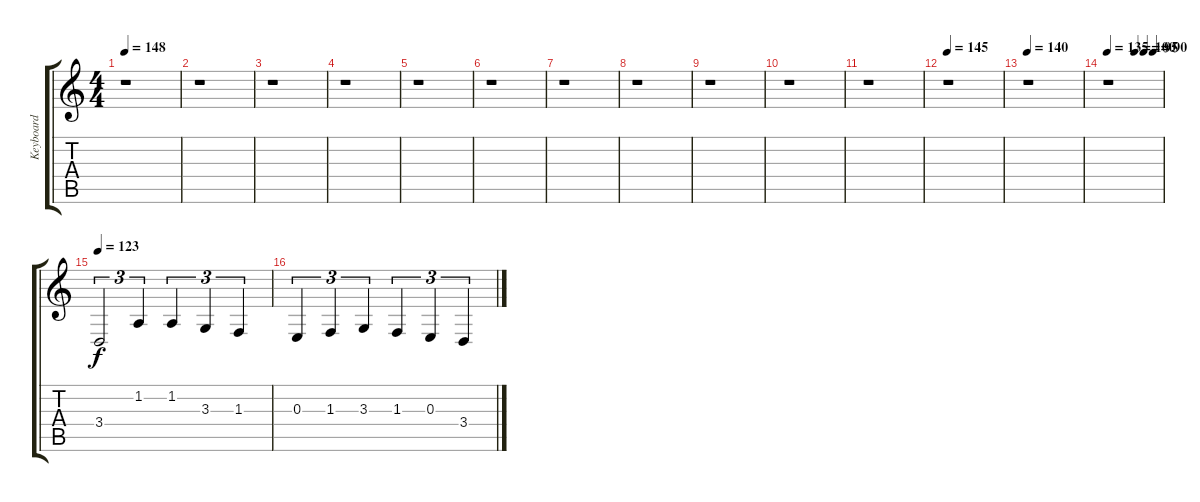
\track ("Keyboard" "Keyboard") {instrument brightacousticpiano}
\staff {score tabs}
\tuning (Db4 Ab3 E3 B2 Gb2 B1) {hide}
\ts (4 4)
\tempo 148
\clef g2
\ks c
r.1{dy f} |
r.1 |
r.1 |
r.1 |
r.1 |
r.1 |
r.1 |
r.1 |
r.1 |
r.1 |
r.1 |
\tempo 145
r.1 |
\tempo 140
r.1 |
\tempo 135
\tempo (100 0.5)
\tempo (95 0.6666666666666666)
\tempo (90 0.8333333333333334)
r.1 |
\tempo 123
3.4.2{tu (3 2)} 1.2.4{tu (3 2)} 1.2.4{tu (3 2)} 3.3.4{tu (3 2)} 1.3.4{tu (3 2)} |
0.3.4{tu (3 2)} 1.3.4{tu (3 2)} 3.3.4{tu (3 2)} 1.3.4{tu (3 2)} 0.3.4{tu (3 2)} 3.4.4{tu (3 2)}
